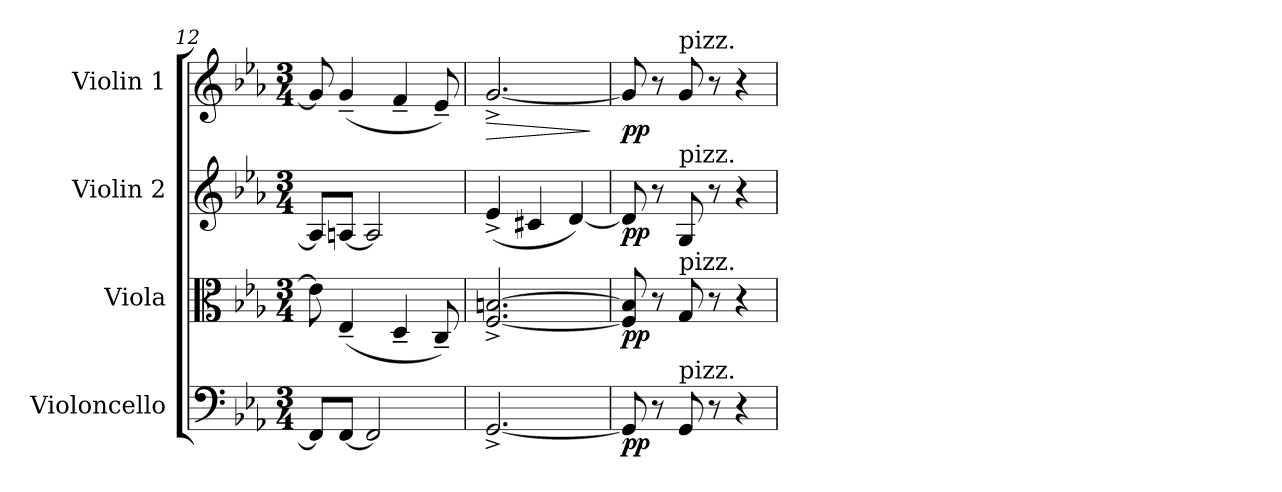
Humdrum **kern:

**kern	**dynam	**kern	**dynam	**kern	**dynam	**kern	**dynam
*part4	*part4	*part3	*part3	*part2	*part2	*part1	*part1
*staff4	*staff4	*staff3	*staff3	*staff2	*staff2	*staff1	*staff1
*I"Violoncello	*	*I"Viola	*	*I"Violin 2	*	*I"Violin 1	*
*I'Vc	*	*I'Vla	*	*I'Vln	*	*I'Vln	*
*clefF4	*	*clefC3	*	*clefG2	*	*clefG2	*
*k[b-e-a-]	*	*k[b-e-a-]	*	*k[b-e-a-]	*	*k[b-e-a-]	*
*M3/4	*	*M3/4	*	*M3/4	*	*M3/4	*
=12	=12	=12	=12	=12	=12	=12	=12
8FF/L]	.	8e-\]	.	8A/L]	.	8g/]	.
[8FF/J	.	(4E-~/	.	[8An/J	.	(4g~/	.
2FF/]	.	.	.	2A/]	.	.	.
.	.	4D~/	.	.	.	4f~/	.
.	.	8C~/)	.	.	.	8e-~/)	.
!!LO:LB:g=z
=13	=13	=13	=13	=13	=13	=13	=13
!	!	!	!	!	!	!	!LO:HP:b
[2.GG^>/	.	[2.F/^> [2.Bn/^>	.	(4e-^>/	.	[2.g^>/	>
.	.	.	.	4c#X/	.	.	.
.	.	.	.	[4d/)	.	.	.
.	.	.	.	.	.	.	]
=14	=14	=14	=14	=14	=14	=14	=14
!	!LO:DY:b	!	!LO:DY:b	!	!LO:DY:b	!	!LO:DY:b
8GG/]	pp	8F/] 8B/]	pp	8d/]	pp	8g/]	pp
8r	.	8r	.	8r	.	8r	.
!	!	!	!	!	!	!LO:TX:a:t=pizz.	!
!	!	!	!	!LO:TX:a:t=pizz.	!	!	!
!	!	!LO:TX:a:t=pizz.	!	!	!	!	!
!LO:TX:a:t=pizz.	!	!	!	!	!	!	!
8GG/	.	8G/	.	8G/	.	8g/	.
8r	.	8r	.	8r	.	8r	.
4r	.	4r	.	4r	.	4r	.
=	=	=	=	=	=	=	=
*-	*-	*-	*-	*-	*-	*-	*-
